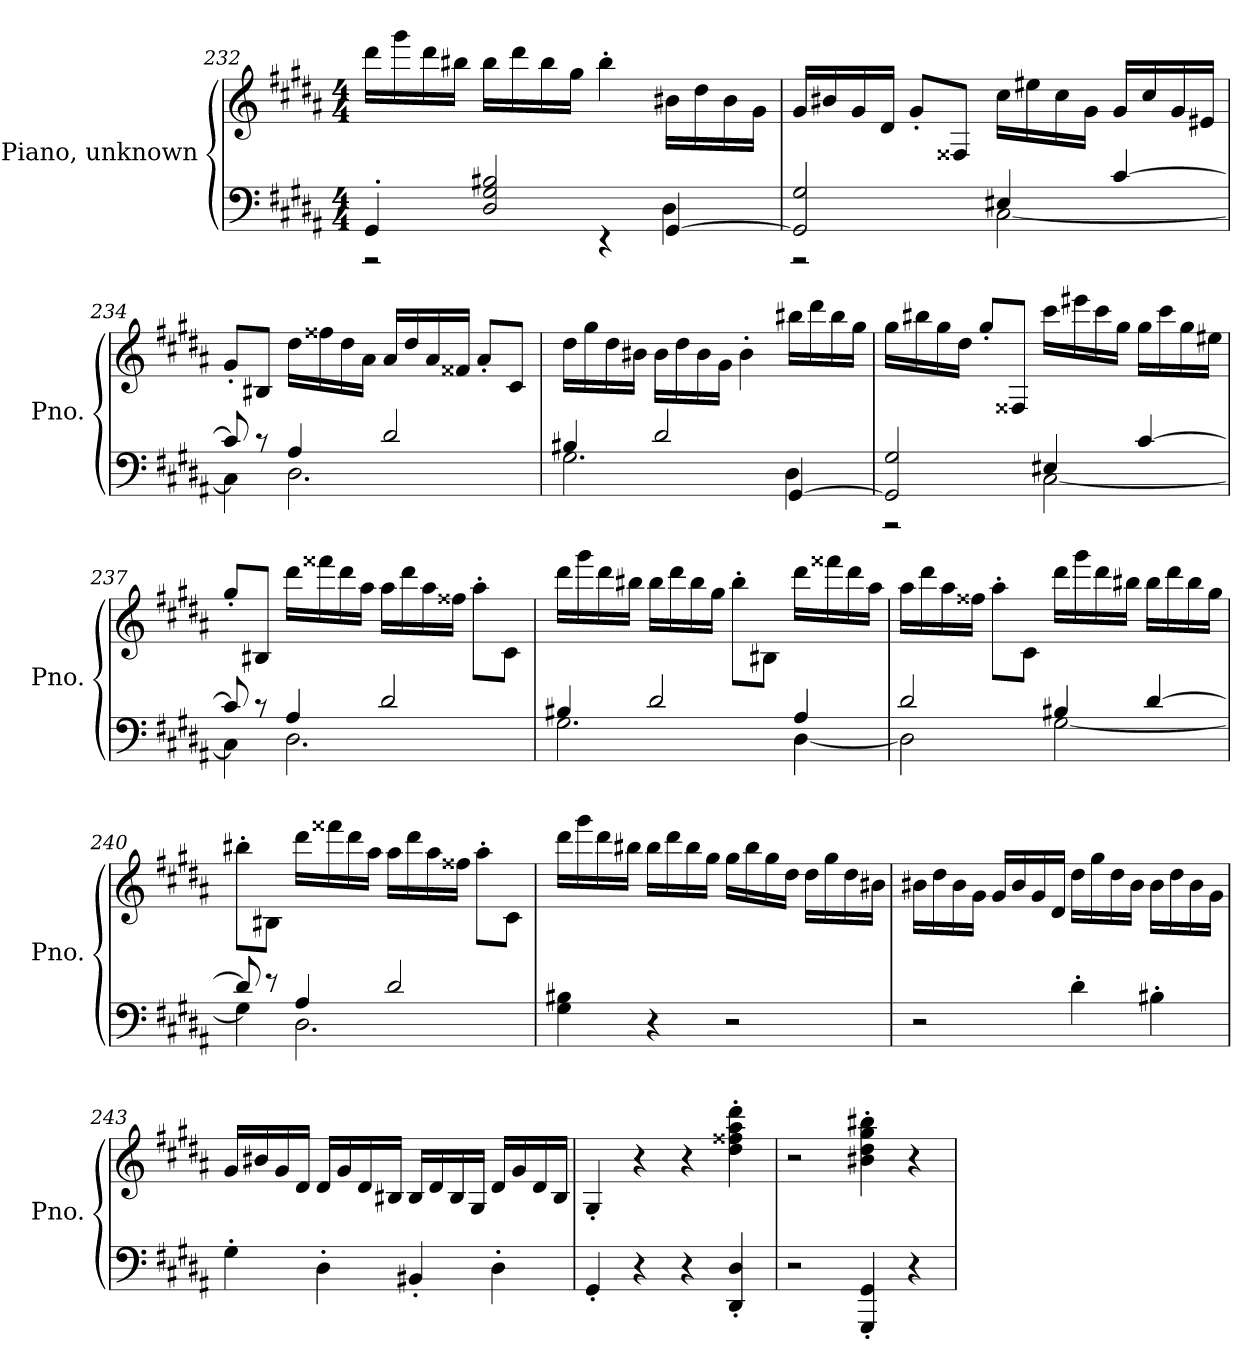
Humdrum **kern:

**kern	**kern
*part1	*part1
*staff2	*staff1
*I"Piano, unknown	*
*I'Pno.	*
*clefF4	*clefG2
*k[f#c#g#d#a#]	*k[f#c#g#d#a#]
*M4/4	*M4/4
=232	=232
*^	*
4GG#'/	2r	16ddd#\LL
.	.	16ggg#\
.	.	16ddd#\
.	.	16bb#X\JJ
2D#/ 2G#/ 2B#X/	.	16bb#\LL
.	.	16ddd#\
.	.	16bb#\
.	.	16gg#\JJ
.	4r	4bb#'\
[4GG#/	4D#\	16b#X\LL
.	.	16dd#\
.	.	16b#\
.	.	16g#\JJ
!!LO:LB:g=z
=233	=233	=233
2GG#/] 2G#/	2r	16g#/LL
.	.	16b#X/
.	.	16g#/
.	.	16d#/JJ
.	.	8g#'/L
.	.	8F##X/J
4E#X/	[2C#\	16cc#\LL
.	.	16ee#X\
.	.	16cc#\
.	.	16g#\JJ
[4c#/	.	16g#/LL
.	.	16cc#/
.	.	16g#/
.	.	16e#X/JJ
=234	=234	=234
8c#/]	4C#\]	8g#'/L
8r	.	8B#X/J
4A#/	2.D#\	16dd#\LL
.	.	16ff##X\
.	.	16dd#\
.	.	16a#\JJ
2d#/	.	16a#/LL
.	.	16dd#/
.	.	16a#/
.	.	16f##X/JJ
.	.	8a#'/L
.	.	8c#/J
!!LO:PB:g=z
=235	=235	=235
4B#X/	2.G#\	16dd#\LL
.	.	16gg#\
.	.	16dd#\
.	.	16b#X\JJ
2d#/	.	16b#\LL
.	.	16dd#\
.	.	16b#\
.	.	16g#\JJ
.	.	4b#'\
[4GG#/	4D#\	16bb#X\LL
.	.	16ddd#\
.	.	16bb#\
.	.	16gg#\JJ
=236	=236	=236
2GG#/] 2G#/	2r	16gg#\LL
.	.	16bb#X\
.	.	16gg#\
.	.	16dd#\JJ
.	.	8gg#'/L
.	.	8F##X/J
4E#X/	[2C#\	16ccc#\LL
.	.	16eee#X\
.	.	16ccc#\
.	.	16gg#\JJ
[4c#/	.	16gg#\LL
.	.	16ccc#\
.	.	16gg#\
.	.	16ee#X\JJ
!!LO:LB:g=z
=237	=237	=237
8c#/]	4C#\]	8gg#'/L
8r	.	8B#X/J
4A#/	2.D#\	16ddd#\LL
.	.	16fff##X\
.	.	16ddd#\
.	.	16aa#\JJ
2d#/	.	16aa#\LL
.	.	16ddd#\
.	.	16aa#\
.	.	16ff##X\JJ
.	.	8aa#'\L
.	.	8c#\J
=238	=238	=238
4B#X/	2.G#\	16ddd#\LL
.	.	16ggg#\
.	.	16ddd#\
.	.	16bb#X\JJ
2d#/	.	16bb#\LL
.	.	16ddd#\
.	.	16bb#\
.	.	16gg#\JJ
.	.	8bb#'\L
.	.	8B#X\J
4A#/	[4D#\	16ddd#\LL
.	.	16fff##X\
.	.	16ddd#\
.	.	16aa#\JJ
!!LO:LB:g=z
=239	=239	=239
2d#/	2D#\]	16aa#\LL
.	.	16ddd#\
.	.	16aa#\
.	.	16ff##X\JJ
.	.	8aa#'\L
.	.	8c#\J
4B#X/	[2G#\	16ddd#\LL
.	.	16ggg#\
.	.	16ddd#\
.	.	16bb#X\JJ
[4d#/	.	16bb#\LL
.	.	16ddd#\
.	.	16bb#\
.	.	16gg#\JJ
=240	=240	=240
8d#/]	4G#\]	8bb#X'\L
8r	.	8B#X\J
4A#/	2.D#\	16ddd#\LL
.	.	16fff##X\
.	.	16ddd#\
.	.	16aa#\JJ
2d#/	.	16aa#\LL
.	.	16ddd#\
.	.	16aa#\
.	.	16ff##X\JJ
.	.	8aa#'\L
.	.	8c#\J
*v	*v	*
!!LO:LB:g=z
=241	=241
4G#\ 4B#X\	16ddd#\LL
.	16ggg#\
.	16ddd#\
.	16bb#X\JJ
4r	16bb#\LL
.	16ddd#\
.	16bb#\
.	16gg#\JJ
2r	16gg#\LL
.	16bb#\
.	16gg#\
.	16dd#\JJ
.	16dd#\LL
.	16gg#\
.	16dd#\
.	16b#X\JJ
=242	=242
2r	16b#X\LL
.	16dd#\
.	16b#\
.	16g#\JJ
.	16g#/LL
.	16b#/
.	16g#/
.	16d#/JJ
4d#'\	16dd#\LL
.	16gg#\
.	16dd#\
.	16b#\JJ
4B#X'\	16b#\LL
.	16dd#\
.	16b#\
.	16g#\JJ
!!LO:LB:g=z
=243	=243
4G#'\	16g#/LL
.	16b#X/
.	16g#/
.	16d#/JJ
4D#'\	16d#/LL
.	16g#/
.	16d#/
.	16B#X/JJ
4BB#X'/	16B#/LL
.	16d#/
.	16B#/
.	16G#/JJ
4D#'\	16d#/LL
.	16g#/
.	16d#/
.	16B#/JJ
=244	=244
4GG#'/	4G#'/
4r	4r
4r	4r
4DD#/' 4D#/'	4dd#\' 4ff##X\' 4aa#\' 4ddd#\'
=245	=245
2r	2r
4GGG#/' 4GG#/'	4b#X\' 4dd#\' 4gg#\' 4bb#X\'
4r	4r
=	=
*-	*-
